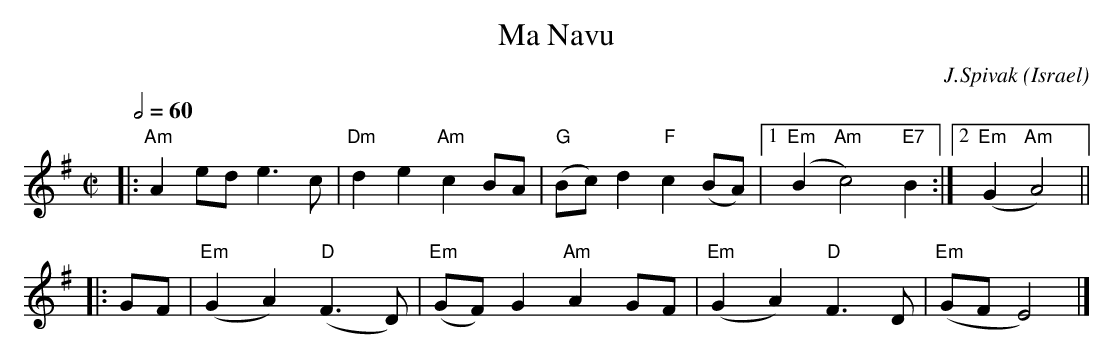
X:1
T:Ma Navu
L:1/8
O:Israel
C:J.Spivak
M:C|
Q:1/2=60
K:Ador
|: "Am"A2ed e3c | "Dm"d2e2 "Am"c2BA | "G"(Bc)d2 "F"c2(BA) |1 "Em"(B2"Am"c4) "E7"B2 :|2 "Em"(G2"Am"A4) ||
|: GF | "Em"(G2A2) "D"(F3D) | "Em"(GF)G2 "Am"A2GF | "Em"(G2A2) "D"F3D | "Em"(GF E4) |]
